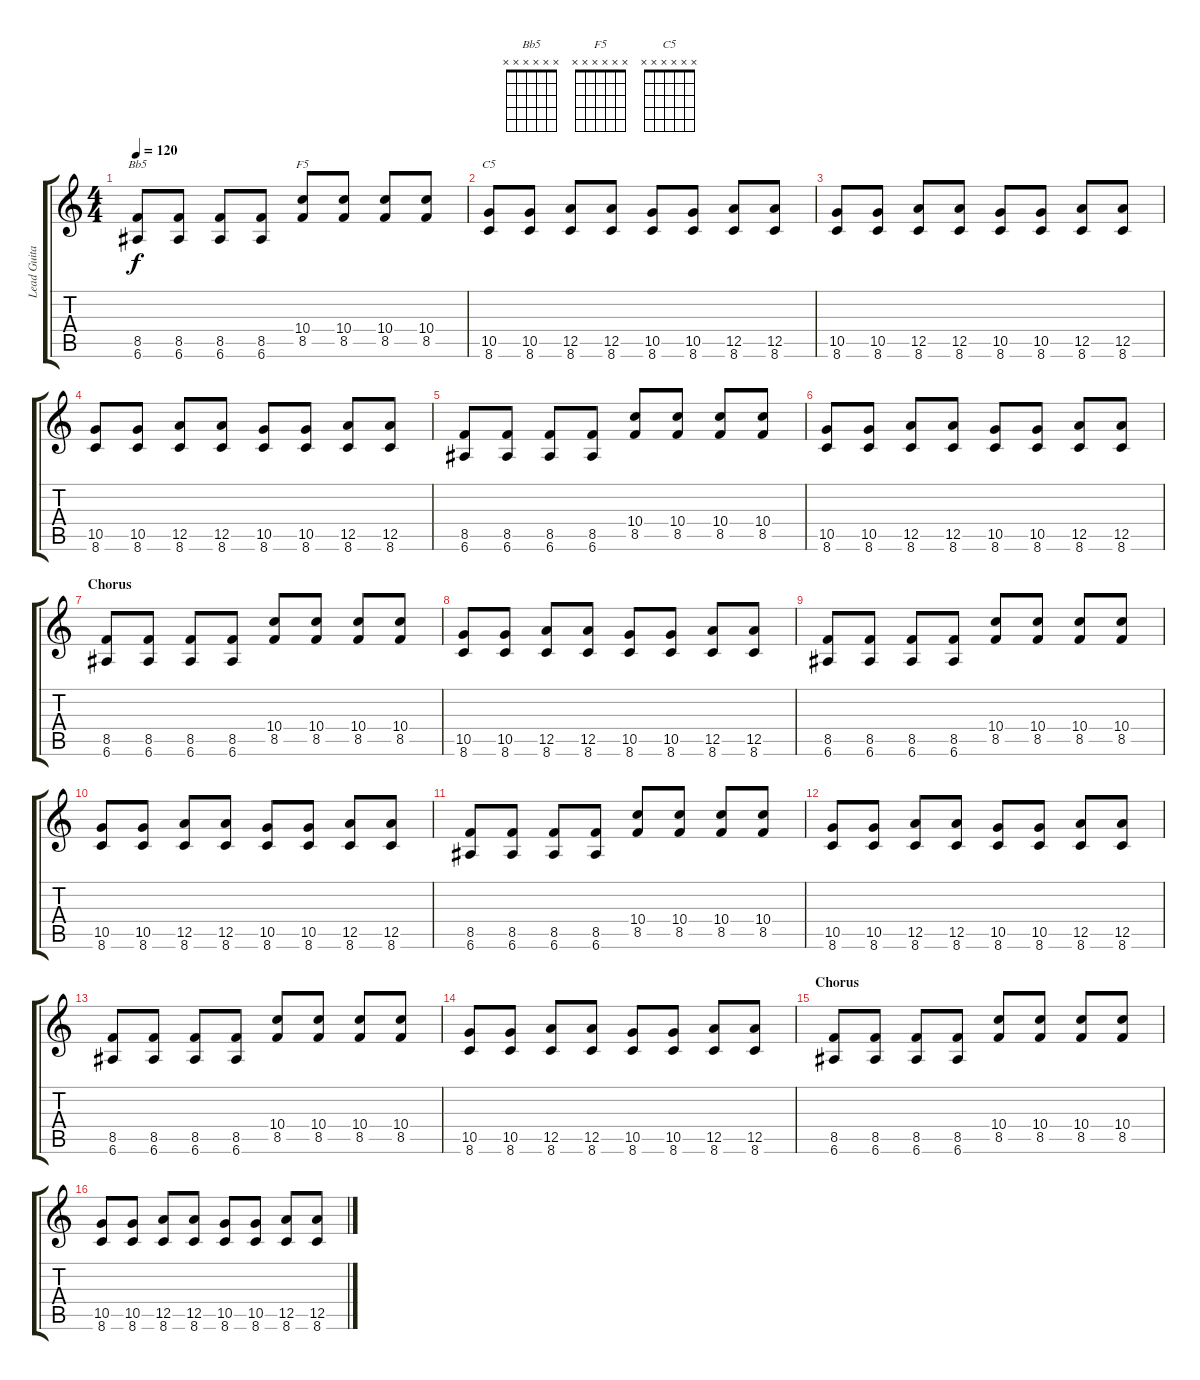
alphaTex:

\track ("Lead Guitar " "Lead Guita") {instrument overdrivenguitar}
\staff {score tabs}
\tuning (E4 B3 G3 D3 A2 E2) {hide}
\chord ("Bb5" x x x x x x)
\chord ("F5" x x x x x x)
\chord ("C5" x x x x x x)
\ts (4 4)
\tempo 120
\clef g2
\ks c
(8.5 6.6).8{ch "Bb5" dy f} (8.5 6.6).8 (8.5 6.6).8 (8.5 6.6).8 (10.4 8.5).8{ch "F5"} (10.4 8.5).8 (10.4 8.5).8 (10.4 8.5).8 |
(10.5 8.6).8{ch "C5"} (10.5 8.6).8 (12.5 8.6).8 (12.5 8.6).8 (10.5 8.6).8 (10.5 8.6).8 (12.5 8.6).8 (12.5 8.6).8 |
(10.5 8.6).8 (10.5 8.6).8 (12.5 8.6).8 (12.5 8.6).8 (10.5 8.6).8 (10.5 8.6).8 (12.5 8.6).8 (12.5 8.6).8 |
(10.5 8.6).8 (10.5 8.6).8 (12.5 8.6).8 (12.5 8.6).8 (10.5 8.6).8 (10.5 8.6).8 (12.5 8.6).8 (12.5 8.6).8 |
(8.5 6.6).8 (8.5 6.6).8 (8.5 6.6).8 (8.5 6.6).8 (10.4 8.5).8 (10.4 8.5).8 (10.4 8.5).8 (10.4 8.5).8 |
(10.5 8.6).8 (10.5 8.6).8 (12.5 8.6).8 (12.5 8.6).8 (10.5 8.6).8 (10.5 8.6).8 (12.5 8.6).8 (12.5 8.6).8 |
\section ("" "Chorus")
(8.5 6.6).8 (8.5 6.6).8 (8.5 6.6).8 (8.5 6.6).8 (10.4 8.5).8 (10.4 8.5).8 (10.4 8.5).8 (10.4 8.5).8 |
(10.5 8.6).8 (10.5 8.6).8 (12.5 8.6).8 (12.5 8.6).8 (10.5 8.6).8 (10.5 8.6).8 (12.5 8.6).8 (12.5 8.6).8 |
(8.5 6.6).8 (8.5 6.6).8 (8.5 6.6).8 (8.5 6.6).8 (10.4 8.5).8 (10.4 8.5).8 (10.4 8.5).8 (10.4 8.5).8 |
(10.5 8.6).8 (10.5 8.6).8 (12.5 8.6).8 (12.5 8.6).8 (10.5 8.6).8 (10.5 8.6).8 (12.5 8.6).8 (12.5 8.6).8 |
(8.5 6.6).8 (8.5 6.6).8 (8.5 6.6).8 (8.5 6.6).8 (10.4 8.5).8 (10.4 8.5).8 (10.4 8.5).8 (10.4 8.5).8 |
(10.5 8.6).8 (10.5 8.6).8 (12.5 8.6).8 (12.5 8.6).8 (10.5 8.6).8 (10.5 8.6).8 (12.5 8.6).8 (12.5 8.6).8 |
(8.5 6.6).8 (8.5 6.6).8 (8.5 6.6).8 (8.5 6.6).8 (10.4 8.5).8 (10.4 8.5).8 (10.4 8.5).8 (10.4 8.5).8 |
(10.5 8.6).8 (10.5 8.6).8 (12.5 8.6).8 (12.5 8.6).8 (10.5 8.6).8 (10.5 8.6).8 (12.5 8.6).8 (12.5 8.6).8 |
\section ("" "Chorus")
(8.5 6.6).8 (8.5 6.6).8 (8.5 6.6).8 (8.5 6.6).8 (10.4 8.5).8 (10.4 8.5).8 (10.4 8.5).8 (10.4 8.5).8 |
(10.5 8.6).8 (10.5 8.6).8 (12.5 8.6).8 (12.5 8.6).8 (10.5 8.6).8 (10.5 8.6).8 (12.5 8.6).8 (12.5 8.6).8
